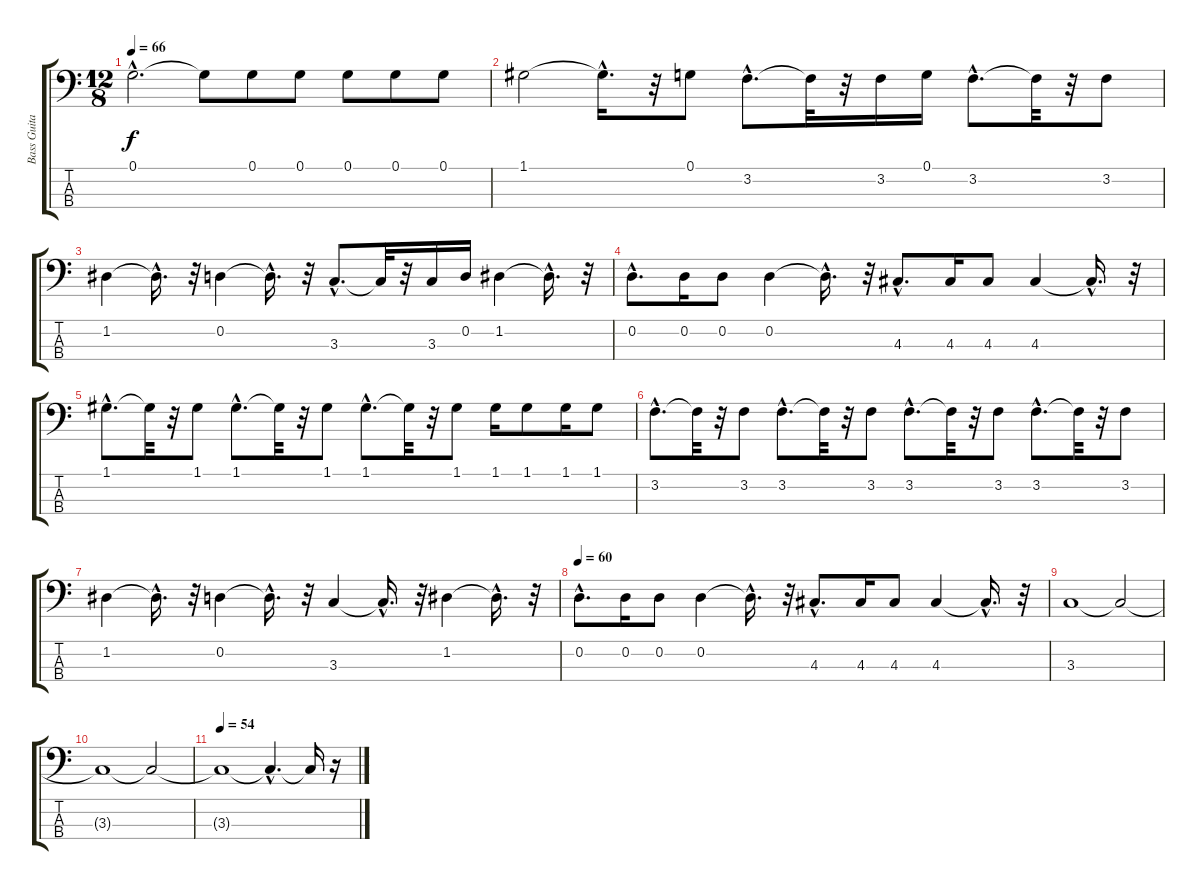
\track ("Bass Guitar" "Bass Guita") {instrument fretlessbass}
\staff {score tabs}
\tuning (G2 D2 A1 E1) {hide}
\ts (12 8)
\tempo 66
\clef f4
\ks c
0.1{hac}.2{d dy f} 0.1{t}.8 0.1.8 0.1.8 0.1.8 0.1.8 0.1.8 |
1.1.2 1.1{hac t}.16{d} r.32 0.1.8 3.2{hac}.8{d} 3.2{t}.32 r.32 3.2.16 0.1.16 3.2{hac}.8{d} 3.2{t}.32 r.32 3.2.8 |
1.2.4 1.2{hac t}.16{d} r.32 0.2.4 0.2{hac t}.16{d} r.32 3.3{hac}.8{d} 3.3{t}.32 r.32 3.3.16 0.2.16 1.2.4 1.2{hac t}.16{d} r.32 |
0.2{hac}.8{d} 0.2.16 0.2.8 0.2.4 0.2{hac t}.16{d} r.32 4.3{hac}.8{d} 4.3.16 4.3.8 4.3.4 4.3{hac t}.16{d} r.32 |
1.1{hac}.8{d} 1.1{t}.32 r.32 1.1.8 1.1{hac}.8{d} 1.1{t}.32 r.32 1.1.8 1.1{hac}.8{d} 1.1{t}.32 r.32 1.1.8 1.1.16 1.1.8 1.1.16 1.1.8 |
3.2{hac}.8{d} 3.2{t}.32 r.32 3.2.8 3.2{hac}.8{d} 3.2{t}.32 r.32 3.2.8 3.2{hac}.8{d} 3.2{t}.32 r.32 3.2.8 3.2{hac}.8{d} 3.2{t}.32 r.32 3.2.8 |
1.2.4 1.2{hac t}.16{d} r.32 0.2.4 0.2{hac t}.16{d} r.32 3.3.4 3.3{hac t}.16{d} r.32 1.2.4 1.2{hac t}.16{d} r.32 |
\tempo 60
0.2{hac}.8{d} 0.2.16 0.2.8 0.2.4 0.2{hac t}.16{d} r.32 4.3{hac}.8{d} 4.3.16 4.3.8 4.3.4 4.3{hac t}.16{d} r.32 |
3.3.1 3.3{t}.2 |
3.3{t}.1 3.3{t}.2 |
\tempo 54
3.3{t}.1 3.3{hac t}.4{d} 3.3{t}.16 r.16
